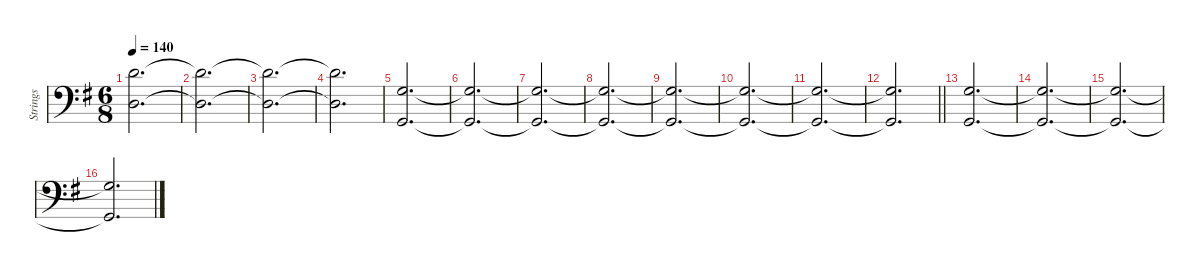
\defaultSystemsLayout 8
\hideDynamics
\bracketExtendMode groupsimilarinstruments
\firstSystemTrackNameMode fullname
\otherSystemsTrackNameOrientation horizontal
\track ("Strings" "vln.") {defaultSystemsLayout 16 instrument stringensemble1}
\staff {score}
\tuning (E4 B3 G3 D3 A2 E2)
\ts (6 8)
\tempo 140
\clef f4
\ks g
(7.3{acc forcenatural} 5.5{acc forcenatural}).2{d dy f beam Down} |
(7.3{t acc forcenatural} 5.5{t acc forcenatural}).2{d beam Down} |
(7.3{t acc forcenatural} 5.5{t acc forcenatural}).2{d beam Down} |
(7.3{t acc forcenatural} 5.5{t acc forcenatural}).2{d beam Down} |
(5.4{acc forcenatural} 3.6{acc forcenatural}).2{d beam Up} |
(5.4{t acc forcenatural} 3.6{t acc forcenatural}).2{d beam Up} |
(5.4{t acc forcenatural} 3.6{t acc forcenatural}).2{d beam Up} |
(5.4{t acc forcenatural} 3.6{t acc forcenatural}).2{d beam Up} |
(5.4{t acc forcenatural} 3.6{t acc forcenatural}).2{d beam Up} |
(5.4{t acc forcenatural} 3.6{t acc forcenatural}).2{d beam Up} |
(5.4{t acc forcenatural} 3.6{t acc forcenatural}).2{d beam Up} |
\barLineRight lightlight
(5.4{t acc forcenatural} 3.6{t acc forcenatural}).2{d beam Up} |
(5.4{acc forcenatural} 3.6{acc forcenatural}).2{d beam Up} |
(5.4{t acc forcenatural} 3.6{t acc forcenatural}).2{d beam Up} |
(5.4{t acc forcenatural} 3.6{t acc forcenatural}).2{d beam Up} |
(5.4{t acc forcenatural} 3.6{t acc forcenatural}).2{d beam Up}
